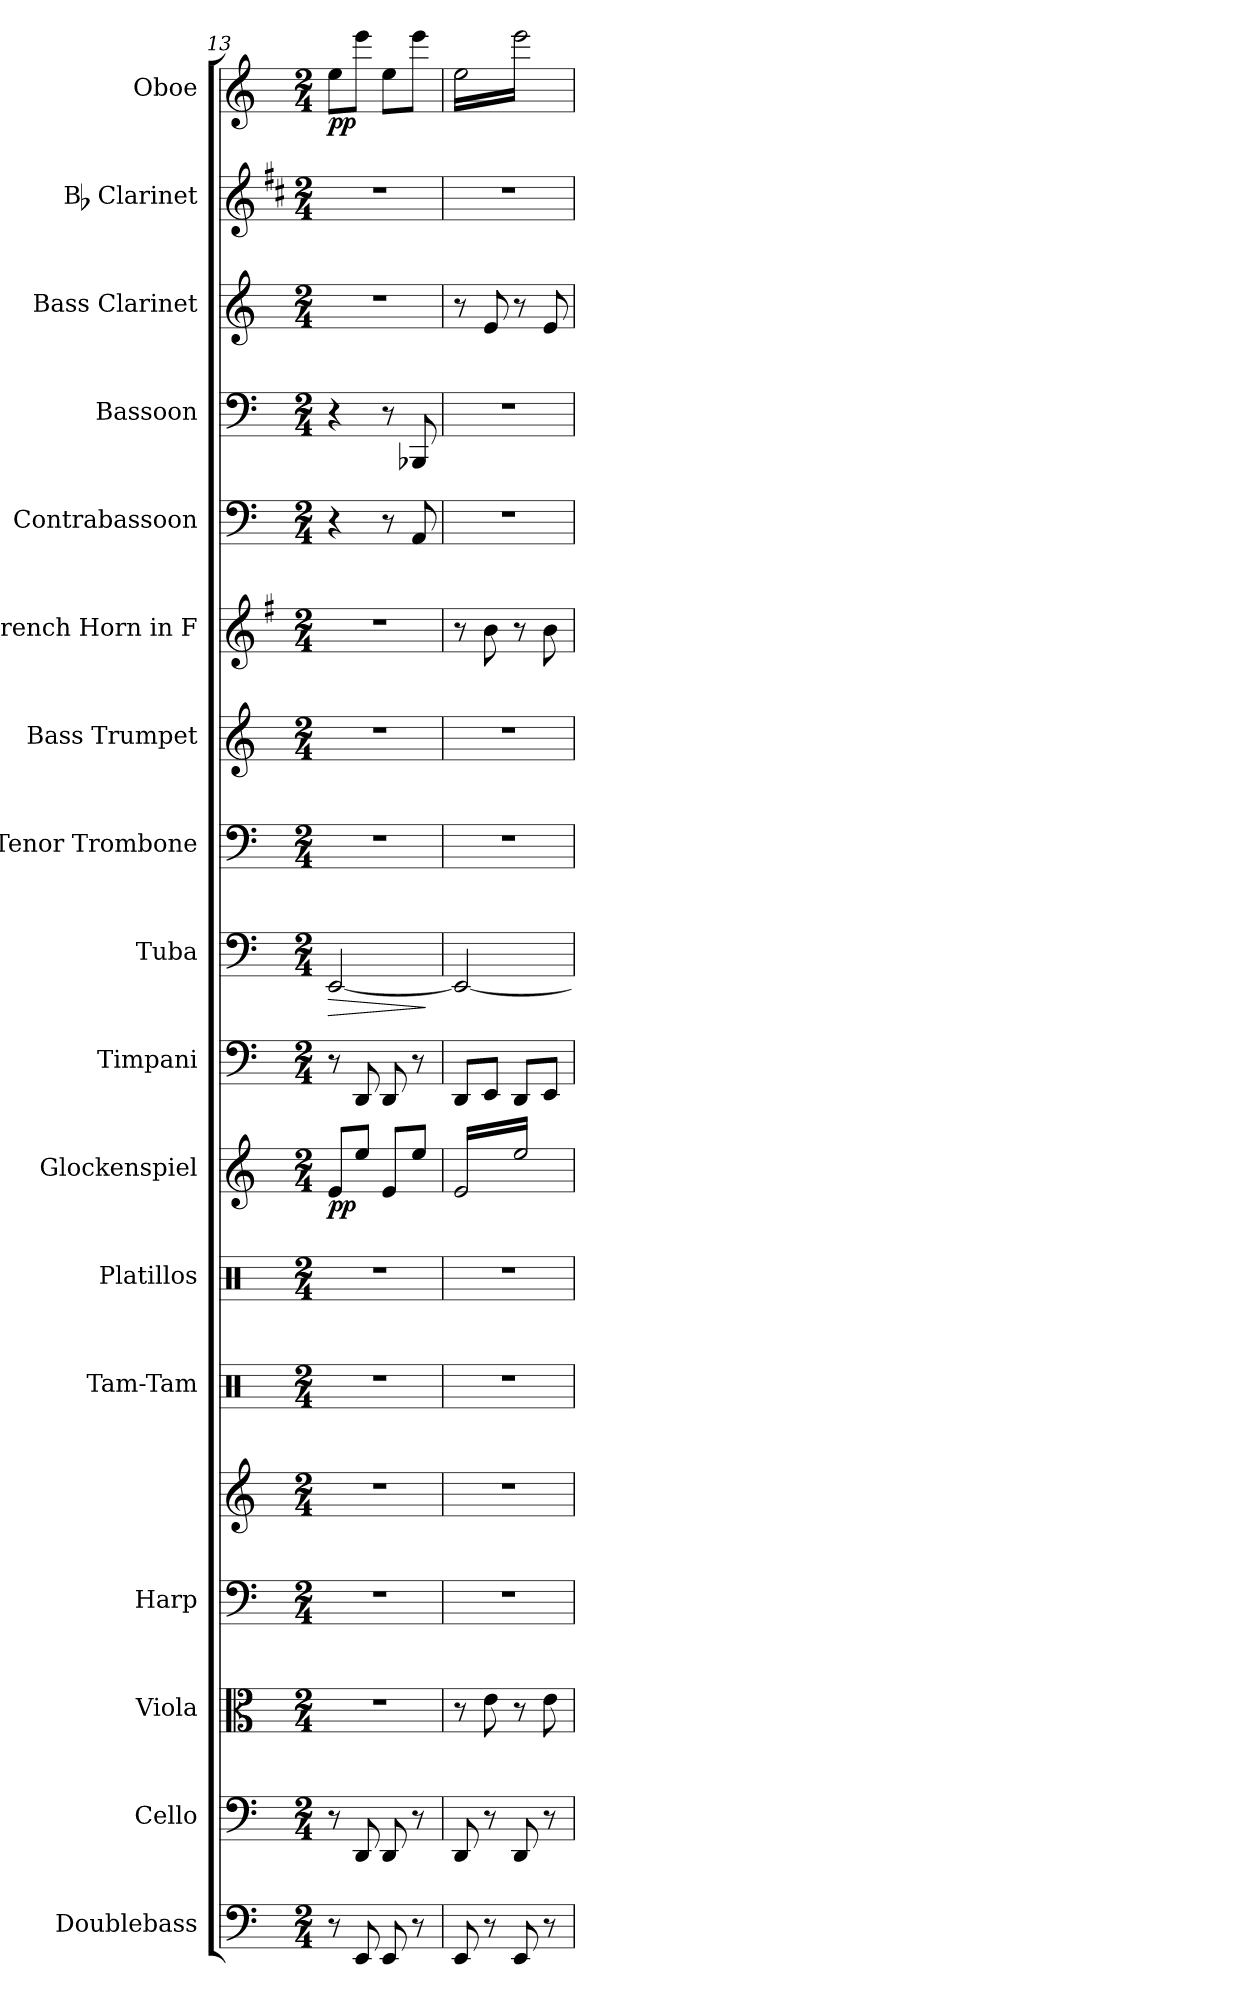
**kern	**kern	**kern	**kern	**kern	**kern	**kern	**kern	**dynam	**kern	**kern	**dynam	**kern	**kern	**kern	**kern	**kern	**kern	**kern	**kern	**dynam
*part17	*part16	*part15	*part14	*part14	*part13	*part12	*part11	*part11	*part10	*part9	*part9	*part8	*part7	*part6	*part5	*part4	*part3	*part2	*part1	*part1
*staff18	*staff17	*staff16	*staff15	*staff14	*staff13	*staff12	*staff11	*staff11	*staff10	*staff9	*staff9	*staff8	*staff7	*staff6	*staff5	*staff4	*staff3	*staff2	*staff1	*staff1
*I"Doublebass	*I"Cello	*I"Viola	*I"Harp	*	*I"Tam-Tam	*I"Platillos	*I"Glockenspiel	*	*I"Timpani	*I"Tuba	*	*I"Tenor Trombone	*I"Bass Trumpet	*I"French Horn in F	*I"Contrabassoon	*I"Bassoon	*I"Bass Clarinet	*I"Bb Clarinet	*I"Oboe	*
*	*	*I'Vla.	*I'Arp.	*	*	*I'Plat.	*I'Glk.	*	*	*I'Tba.	*	*	*	*	*	*	*	*	*I'Ob.	*
*clefF4	*clefF4	*clefC3	*clefF4	*clefG2	*clefX	*clefX	*clefG2	*	*clefF4	*clefF4	*	*clefF4	*clefG2	*clefG2	*clefF4	*clefF4	*clefG2	*clefG2	*clefG2	*
*ITrd7c12	*	*	*	*	*	*	*ITrd-14c-24	*	*	*	*	*	*ITrd8c14	*ITrd4c7	*ITrd7c12	*	*ITrd8c14	*ITrd1c2	*	*
*k[]	*k[]	*k[]	*k[]	*k[]	*k[]	*k[]	*k[]	*	*k[]	*k[]	*	*k[]	*k[]	*k[]	*k[]	*k[]	*k[]	*k[]	*k[]	*
*M2/4	*M2/4	*M2/4	*M2/4	*M2/4	*M2/4	*M2/4	*M2/4	*	*M2/4	*M2/4	*	*M2/4	*M2/4	*M2/4	*M2/4	*M2/4	*M2/4	*M2/4	*M2/4	*
=13	=13	=13	=13	=13	=13	=13	=13	=13	=13	=13	=13	=13	=13	=13	=13	=13	=13	=13	=13	=13
!	!	!	!	!	!	!	!	!LO:DY:b	!	!	!LO:HP:b	!	!	!	!	!	!	!	!	!LO:DY:b
8r	8r	2r	2r	2r	2r	2r	8eee/L	pp	8r	[2EE/	>	2r	2r	2r	4r	4r	2r	2r	8ee\L	pp
8EEE/	8DD/	.	.	.	.	.	8eeee/J	.	8DD/	.	.	.	.	.	.	.	.	.	8eee\J	.
8EEE/	8DD/	.	.	.	.	.	8eee/L	.	8DD/	.	.	.	.	.	8r	8r	.	.	8ee\L	.
8r	8r	.	.	.	.	.	8eeee/J	.	8r	.	.	.	.	.	8AAA/	8BBB-X/	.	.	8eee\J	.
.	.	.	.	.	.	.	.	.	.	.	]	.	.	.	.	.	.	.	.	.
!!LO:PB:g=z
=14	=14	=14	=14	=14	=14	=14	=14	=14	=14	=14	=14	=14	=14	=14	=14	=14	=14	=14	=14	=14
*	*	*	*	*	*	*	*tremolo	*	*	*	*	*	*	*	*	*	*	*	*	*
*	*	*	*	*	*	*	*	*	*	*	*	*	*	*	*	*	*	*	*tremolo	*
8EEE/	8DD/	8r	2r	2r	2r	2r	16eee/LL	.	8DD/L	2EE/_	.	2r	2r	8r	2r	2r	8r	2r	16ee\LL	.
.	.	.	.	.	.	.	16eeee\	.	.	.	.	.	.	.	.	.	.	.	16eee\	.
8r	8r	8e\	.	.	.	.	16eee/	.	8EE/J	.	.	.	.	8e\	.	.	8E/	.	16ee\	.
.	.	.	.	.	.	.	16eeee\	.	.	.	.	.	.	.	.	.	.	.	16eee\	.
8EEE/	8DD/	8r	.	.	.	.	16eee/	.	8DD/L	.	.	.	.	8r	.	.	8r	.	16ee\	.
.	.	.	.	.	.	.	16eeee\	.	.	.	.	.	.	.	.	.	.	.	16eee\	.
8r	8r	8e\	.	.	.	.	16eee/	.	8EE/J	.	.	.	.	8e\	.	.	8E/	.	16ee\	.
.	.	.	.	.	.	.	16eeee\JJ	.	.	.	.	.	.	.	.	.	.	.	16eee\JJ	.
*	*	*	*	*	*	*	*	*	*	*	*	*	*	*	*	*	*	*	*Xtremolo	*
*	*	*	*	*	*	*	*Xtremolo	*	*	*	*	*	*	*	*	*	*	*	*	*
.	.	.	.	.	.	.	.	.	.	.	.	.	.	.	.	.	.	.	.	.
.	.	.	.	.	.	.	.	.	.	.	.	.	.	.	.	.	.	.	.	.
.	.	.	.	.	.	.	.	.	.	.	.	.	.	.	.	.	.	.	.	.
.	.	.	.	.	.	.	.	.	.	.	.	.	.	.	.	.	.	.	.	.
=	=	=	=	=	=	=	=	=	=	=	=	=	=	=	=	=	=	=	=	=
*-	*-	*-	*-	*-	*-	*-	*-	*-	*-	*-	*-	*-	*-	*-	*-	*-	*-	*-	*-	*-
